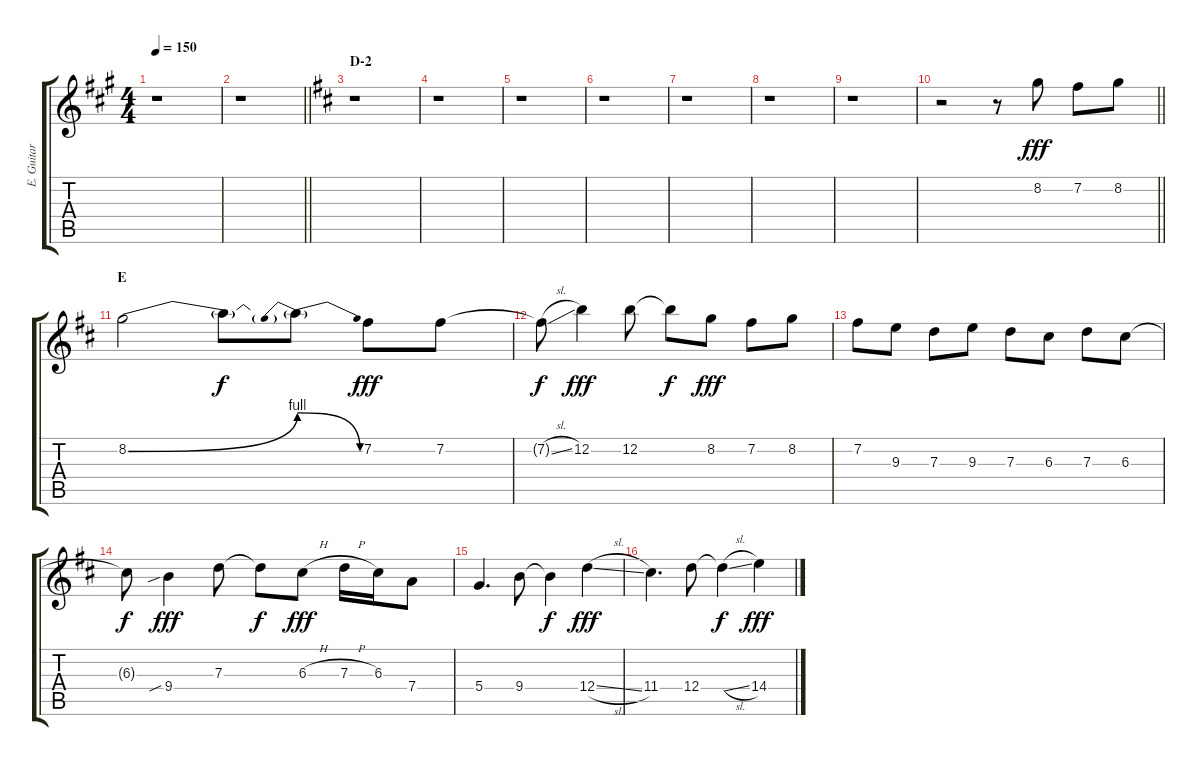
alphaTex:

\track ("E. Guitar III" "E. Guitar ") {instrument overdrivenguitar}
\staff {score tabs}
\tuning (E4 B3 G3 D3 A2 E2) {hide}
\ts (4 4)
\tempo 150
\clef g2
\ks a
r.1{dy fff} |
\barLineRight lightlight
r.1 |
\section ("" "D-2")
\ks d
r.1 |
r.1 |
r.1 |
r.1 |
r.1 |
r.1 |
r.1 |
\barLineRight lightlight
r.2 r.8 8.2.8 7.2.8 8.2.8 |
\section ("" "E")
8.2{be (bend 0 0 60 4)}.2 8.2{t}.8{dy f} 8.2{be (prebendrelease 0 4 60 0) t}.8 7.2.8{dy fff} 7.2.8 |
7.2{sl t}.8{dy f} 12.2.4{dy fff} 12.2.8 12.2{t}.8{dy f} 8.2.8{dy fff} 7.2.8 8.2.8 |
7.2.8 9.3.8 7.3.8 9.3.8 7.3.8 6.3.8 7.3.8 6.3.8 |
6.3{t}.8{dy f} 9.4{sib}.4{dy fff} 7.3.8 7.3{t}.8{dy f} 6.3{h}.8{dy fff} 7.3{h}.16 6.3.16 7.4.8 |
5.4.4{d} 9.4.8 9.4{t}.4{dy f} 12.4{sl}.4{dy fff} |
11.4.4{d} 12.4.8 12.4{sl t}.4{dy f} 14.4.4{dy fff}
